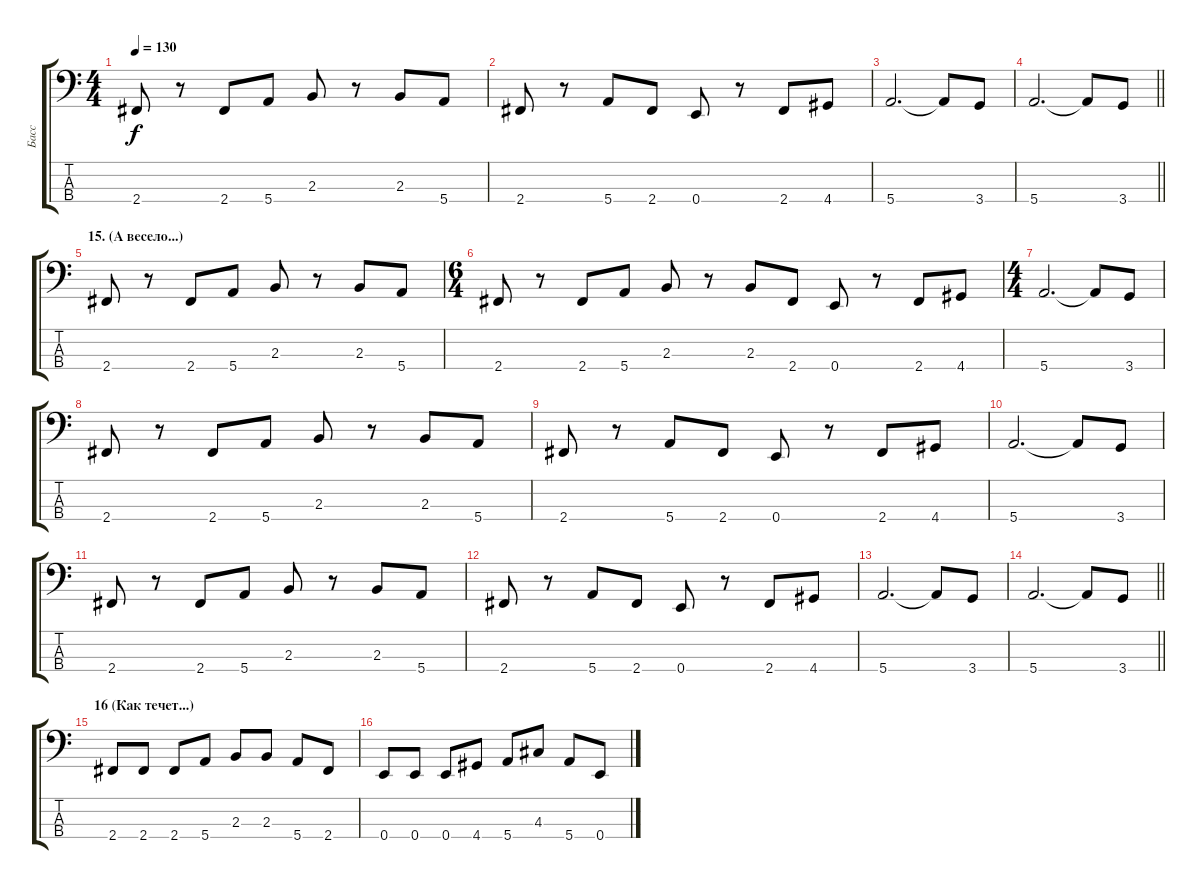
\track ("Басс" "Басс") {instrument electricbassfinger}
\staff {score tabs}
\tuning (G2 D2 A1 E1) {hide}
\ts (4 4)
\tempo 130
\clef f4
\ks c
2.4.8{dy f} r.8 2.4.8 5.4.8 2.3.8 r.8 2.3.8 5.4.8 |
2.4.8 r.8 5.4.8 2.4.8 0.4.8 r.8 2.4.8 4.4.8 |
5.4.2{d} 5.4{t}.8 3.4.8 |
\barLineRight lightlight
5.4.2{d} 5.4{t}.8 3.4.8 |
\section ("" "15. (А весело...)")
2.4.8 r.8 2.4.8 5.4.8 2.3.8 r.8 2.3.8 5.4.8 |
\ts (6 4)
2.4.8 r.8 2.4.8 5.4.8 2.3.8 r.8 2.3.8 2.4.8 0.4.8 r.8 2.4.8 4.4.8 |
\ts (4 4)
5.4.2{d} 5.4{t}.8 3.4.8 |
2.4.8 r.8 2.4.8 5.4.8 2.3.8 r.8 2.3.8 5.4.8 |
2.4.8 r.8 5.4.8 2.4.8 0.4.8 r.8 2.4.8 4.4.8 |
5.4.2{d} 5.4{t}.8 3.4.8 |
2.4.8 r.8 2.4.8 5.4.8 2.3.8 r.8 2.3.8 5.4.8 |
2.4.8 r.8 5.4.8 2.4.8 0.4.8 r.8 2.4.8 4.4.8 |
5.4.2{d} 5.4{t}.8 3.4.8 |
\barLineRight lightlight
5.4.2{d} 5.4{t}.8 3.4.8 |
\section ("" "16 (Как течет...)")
2.4.8 2.4.8 2.4.8 5.4.8 2.3.8 2.3.8 5.4.8 2.4.8 |
0.4.8 0.4.8 0.4.8 4.4.8 5.4.8 4.3.8 5.4.8 0.4.8
